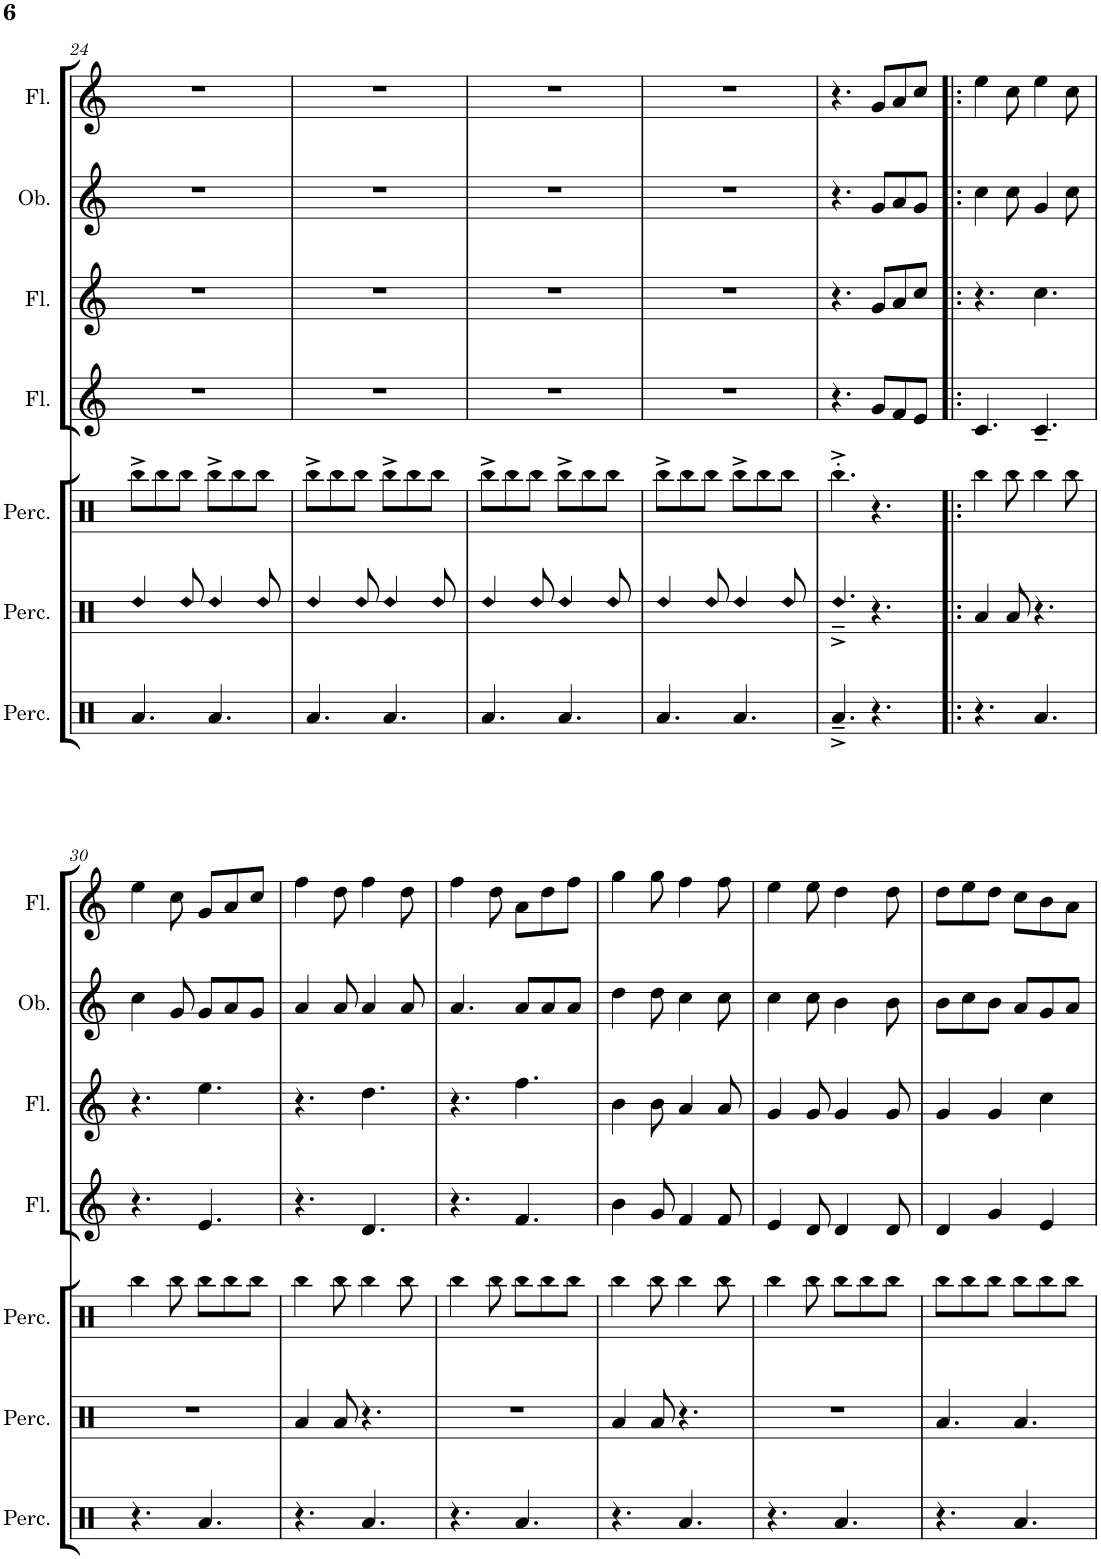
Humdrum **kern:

**kern	**kern	**kern	**kern	**kern	**kern	**kern
*part7	*part6	*part5	*part4	*part3	*part2	*part1
*staff7	*staff6	*staff5	*staff4	*staff3	*staff2	*staff1
*I"Bombo	*I"Tabal	*I"Caixa	*I"Tarota	*I"Gralla 3	*I"Gralla 2	*I"Gralla 1
!!LO:PB:g=z
*clefX	*clefX	*clefX	*clefG2	*clefG2	*clefG2	*clefG2
*k[]	*k[]	*k[]	*k[]	*k[]	*k[]	*k[]
*M6/8	*M6/8	*M6/8	*M6/8	*M6/8	*M6/8	*M6/8
=24	=24	=24	=24	=24	=24	=24
!	!LO:N:head=diamond	!	!	!	!	!
4.Ra/	4Rdd/	8Rbb^\L	2.r	2.r	2.r	2.r
.	.	8Rbb\	.	.	.	.
!	!LO:N:head=diamond	!	!	!	!	!
.	8Rdd/	8Rbb\J	.	.	.	.
!	!LO:N:head=diamond	!	!	!	!	!
4.Ra/	4Rdd/	8Rbb^\L	.	.	.	.
.	.	8Rbb\	.	.	.	.
!	!LO:N:head=diamond	!	!	!	!	!
.	8Rdd/	8Rbb\J	.	.	.	.
=25	=25	=25	=25	=25	=25	=25
!	!LO:N:head=diamond	!	!	!	!	!
4.Ra/	4Rdd/	8Rbb^\L	2.r	2.r	2.r	2.r
.	.	8Rbb\	.	.	.	.
!	!LO:N:head=diamond	!	!	!	!	!
.	8Rdd/	8Rbb\J	.	.	.	.
!	!LO:N:head=diamond	!	!	!	!	!
4.Ra/	4Rdd/	8Rbb^\L	.	.	.	.
.	.	8Rbb\	.	.	.	.
!	!LO:N:head=diamond	!	!	!	!	!
.	8Rdd/	8Rbb\J	.	.	.	.
=26	=26	=26	=26	=26	=26	=26
!	!LO:N:head=diamond	!	!	!	!	!
4.Ra/	4Rdd/	8Rbb^\L	2.r	2.r	2.r	2.r
.	.	8Rbb\	.	.	.	.
!	!LO:N:head=diamond	!	!	!	!	!
.	8Rdd/	8Rbb\J	.	.	.	.
!	!LO:N:head=diamond	!	!	!	!	!
4.Ra/	4Rdd/	8Rbb^\L	.	.	.	.
.	.	8Rbb\	.	.	.	.
!	!LO:N:head=diamond	!	!	!	!	!
.	8Rdd/	8Rbb\J	.	.	.	.
=27	=27	=27	=27	=27	=27	=27
!	!LO:N:head=diamond	!	!	!	!	!
4.Ra/	4Rdd/	8Rbb^\L	2.r	2.r	2.r	2.r
.	.	8Rbb\	.	.	.	.
!	!LO:N:head=diamond	!	!	!	!	!
.	8Rdd/	8Rbb\J	.	.	.	.
!	!LO:N:head=diamond	!	!	!	!	!
4.Ra/	4Rdd/	8Rbb^\L	.	.	.	.
.	.	8Rbb\	.	.	.	.
!	!LO:N:head=diamond	!	!	!	!	!
.	8Rdd/	8Rbb\J	.	.	.	.
=28	=28	=28	=28	=28	=28	=28
!	!LO:N:head=diamond	!	!	!	!	!
4.Ra~^/	4.Rdd~^/	4.Rbb'^\	4.r	4.r	4.r	4.r
4.r	4.r	4.r	8g/L	8g/L	8g/L	8g/L
.	.	.	8f/	8a/	8a/	8a/
.	.	.	8e/J	8cc/J	8g/J	8cc/J
=29!|:	=29!|:	=29!|:	=29!|:	=29!|:	=29!|:	=29!|:
4.r	4Ra/	4Rbb\	4.c/	4.r	4cc\	4ee\
.	8Ra/	8Rbb\	.	.	8cc\	8cc\
4.Ra/	4.r	4Rbb\	4.c~/	4.cc\	4g/	4ee\
.	.	8Rbb\	.	.	8cc\	8cc\
!!LO:LB:g=z
=30	=30	=30	=30	=30	=30	=30
4.r	2.r	4Rbb\	4.r	4.r	4cc\	4ee\
.	.	8Rbb\	.	.	8g/	8cc\
4.Ra/	.	8Rbb\L	4.e/	4.ee\	8g/L	8g/L
.	.	8Rbb\	.	.	8a/	8a/
.	.	8Rbb\J	.	.	8g/J	8cc/J
=31	=31	=31	=31	=31	=31	=31
4.r	4Ra/	4Rbb\	4.r	4.r	4a/	4ff\
.	8Ra/	8Rbb\	.	.	8a/	8dd\
4.Ra/	4.r	4Rbb\	4.d/	4.dd\	4a/	4ff\
.	.	8Rbb\	.	.	8a/	8dd\
=32	=32	=32	=32	=32	=32	=32
4.r	2.r	4Rbb\	4.r	4.r	4.a/	4ff\
.	.	8Rbb\	.	.	.	8dd\
4.Ra/	.	8Rbb\L	4.f/	4.ff\	8a/L	8a\L
.	.	8Rbb\	.	.	8a/	8dd\
.	.	8Rbb\J	.	.	8a/J	8ff\J
=33	=33	=33	=33	=33	=33	=33
4.r	4Ra/	4Rbb\	4b\	4b\	4dd\	4gg\
.	8Ra/	8Rbb\	8g/	8b\	8dd\	8gg\
4.Ra/	4.r	4Rbb\	4f/	4a/	4cc\	4ff\
.	.	8Rbb\	8f/	8a/	8cc\	8ff\
=34	=34	=34	=34	=34	=34	=34
4.r	2.r	4Rbb\	4e/	4g/	4cc\	4ee\
.	.	8Rbb\	8d/	8g/	8cc\	8ee\
4.Ra/	.	8Rbb\L	4d/	4g/	4b\	4dd\
.	.	8Rbb\	.	.	.	.
.	.	8Rbb\J	8d/	8g/	8b\	8dd\
=35	=35	=35	=35	=35	=35	=35
4.r	4.Ra/	8Rbb\L	4d/	4g/	8b\L	8dd\L
.	.	8Rbb\	.	.	8cc\	8ee\
.	.	8Rbb\J	4g/	4g/	8b\J	8dd\J
4.Ra/	4.Ra/	8Rbb\L	.	.	8a/L	8cc\L
.	.	8Rbb\	4e/	4cc\	8g/	8b\
.	.	8Rbb\J	.	.	8a/J	8a\J
=	=	=	=	=	=	=
*-	*-	*-	*-	*-	*-	*-
